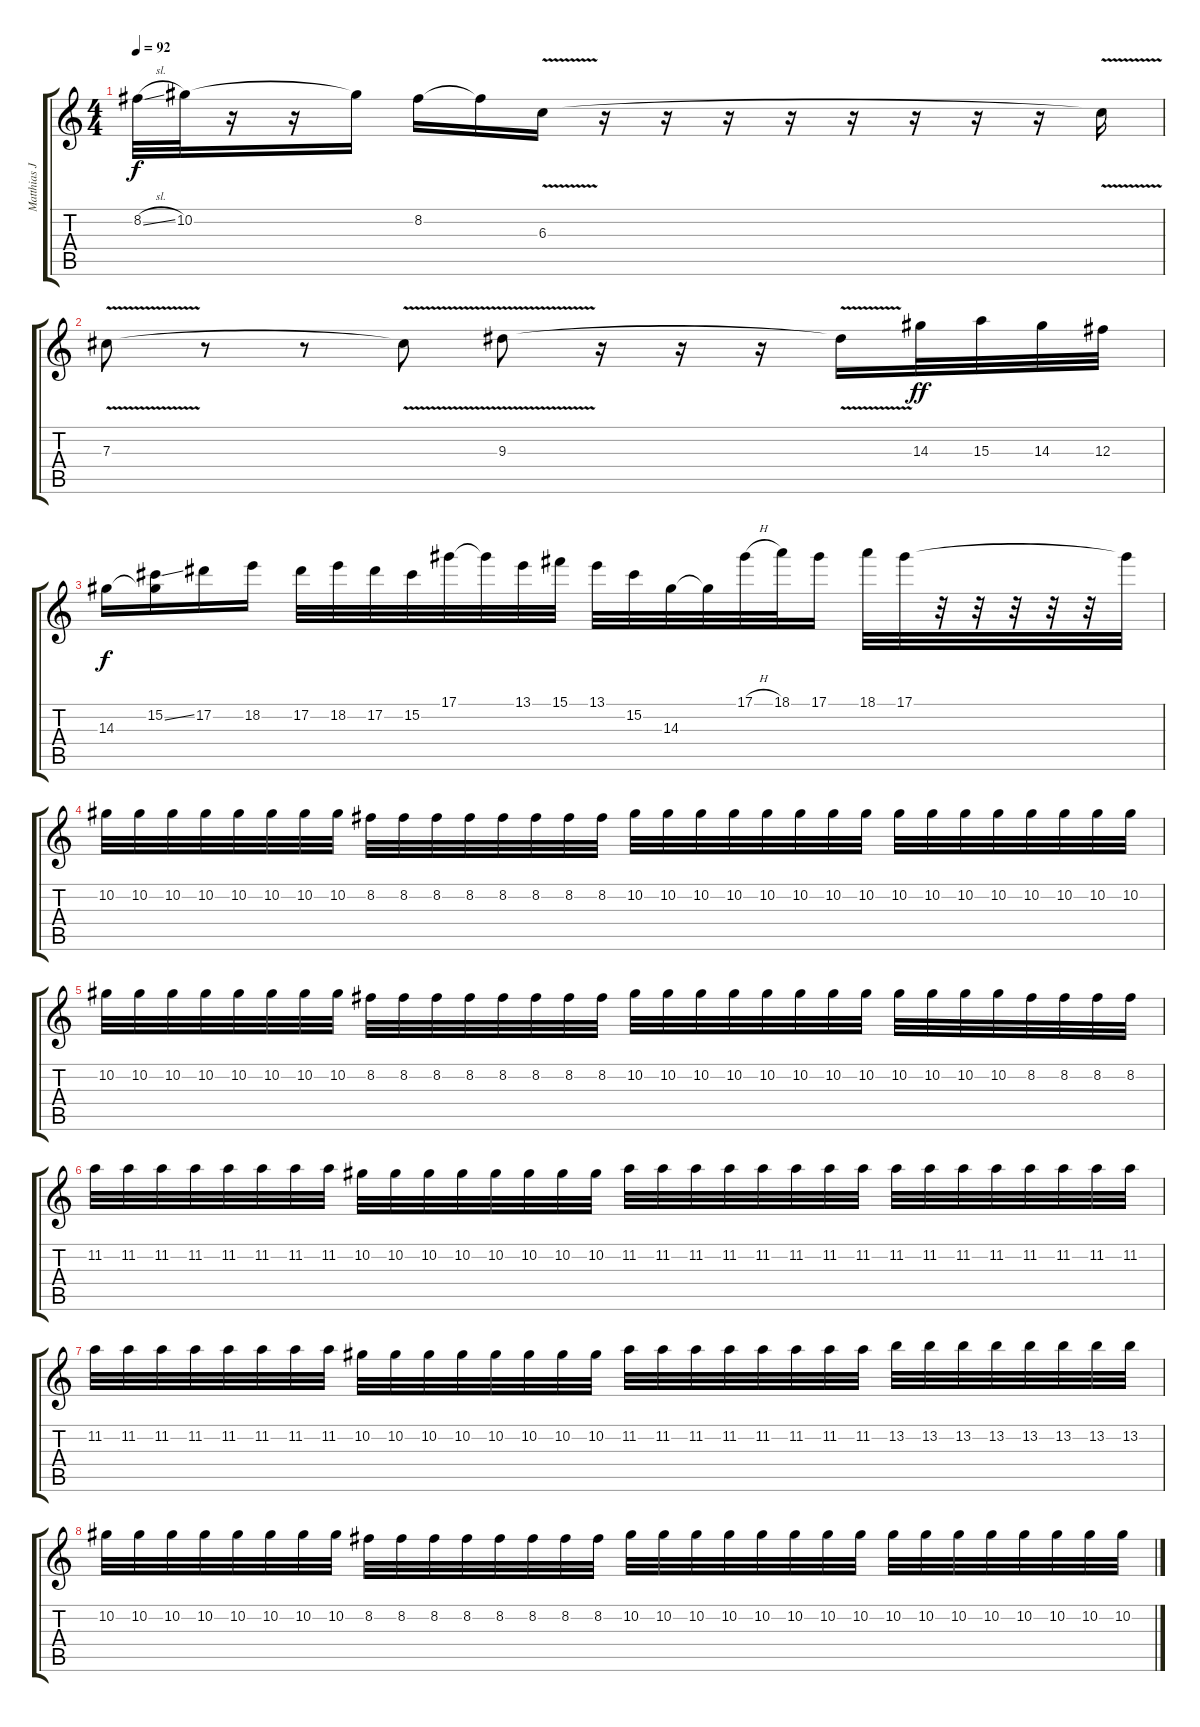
\track ("Matthias Jabs" "Matthias J") {instrument electricguitarjazz}
\staff {score tabs}
\tuning (Eb4 Bb3 Gb3 Db3 Ab2 Eb2) {hide}
\ts (4 4)
\tempo 92
\clef g2
\ks c
8.2{sl}.32{dy f} 10.2.32 r.16 r.16 10.2{t}.16 8.2.16 8.2{t}.16 6.3{v}.16 r.16 r.16 r.16 r.16 r.16 r.16 r.16 r.16 6.3{t}.16 |
7.3{v}.8 r.8 r.8 7.3{t}.8 9.3{v}.8 r.16 r.16 r.16 9.3{t}.16 14.3.32{dy ff} 15.3.32 14.3.32 12.3.32 |
14.3.16{dy f} (15.2{ss} 14.3{t}).16 17.2.16 18.2.16 17.2.32 18.2.32 17.2.32 15.2.32 17.1.32 17.1{t}.32 13.1.32 15.1.32 13.1.32 15.2.32 14.3.32 14.3{t}.32 17.1{h}.32 18.1.32 17.1.16 18.1.32 17.1.32 r.32 r.32 r.32 r.32 r.32 17.1{t}.32 |
10.2.32 10.2.32 10.2.32 10.2.32 10.2.32 10.2.32 10.2.32 10.2.32 8.2.32 8.2.32 8.2.32 8.2.32 8.2.32 8.2.32 8.2.32 8.2.32 10.2.32 10.2.32 10.2.32 10.2.32 10.2.32 10.2.32 10.2.32 10.2.32 10.2.32 10.2.32 10.2.32 10.2.32 10.2.32 10.2.32 10.2.32 10.2.32 |
10.2.32 10.2.32 10.2.32 10.2.32 10.2.32 10.2.32 10.2.32 10.2.32 8.2.32 8.2.32 8.2.32 8.2.32 8.2.32 8.2.32 8.2.32 8.2.32 10.2.32 10.2.32 10.2.32 10.2.32 10.2.32 10.2.32 10.2.32 10.2.32 10.2.32 10.2.32 10.2.32 10.2.32 8.2.32 8.2.32 8.2.32 8.2.32 |
11.2.32 11.2.32 11.2.32 11.2.32 11.2.32 11.2.32 11.2.32 11.2.32 10.2.32 10.2.32 10.2.32 10.2.32 10.2.32 10.2.32 10.2.32 10.2.32 11.2.32 11.2.32 11.2.32 11.2.32 11.2.32 11.2.32 11.2.32 11.2.32 11.2.32 11.2.32 11.2.32 11.2.32 11.2.32 11.2.32 11.2.32 11.2.32 |
11.2.32 11.2.32 11.2.32 11.2.32 11.2.32 11.2.32 11.2.32 11.2.32 10.2.32 10.2.32 10.2.32 10.2.32 10.2.32 10.2.32 10.2.32 10.2.32 11.2.32 11.2.32 11.2.32 11.2.32 11.2.32 11.2.32 11.2.32 11.2.32 13.2.32 13.2.32 13.2.32 13.2.32 13.2.32 13.2.32 13.2.32 13.2.32 |
10.2.32 10.2.32 10.2.32 10.2.32 10.2.32 10.2.32 10.2.32 10.2.32 8.2.32 8.2.32 8.2.32 8.2.32 8.2.32 8.2.32 8.2.32 8.2.32 10.2.32 10.2.32 10.2.32 10.2.32 10.2.32 10.2.32 10.2.32 10.2.32 10.2.32 10.2.32 10.2.32 10.2.32 10.2.32 10.2.32 10.2.32 10.2.32
